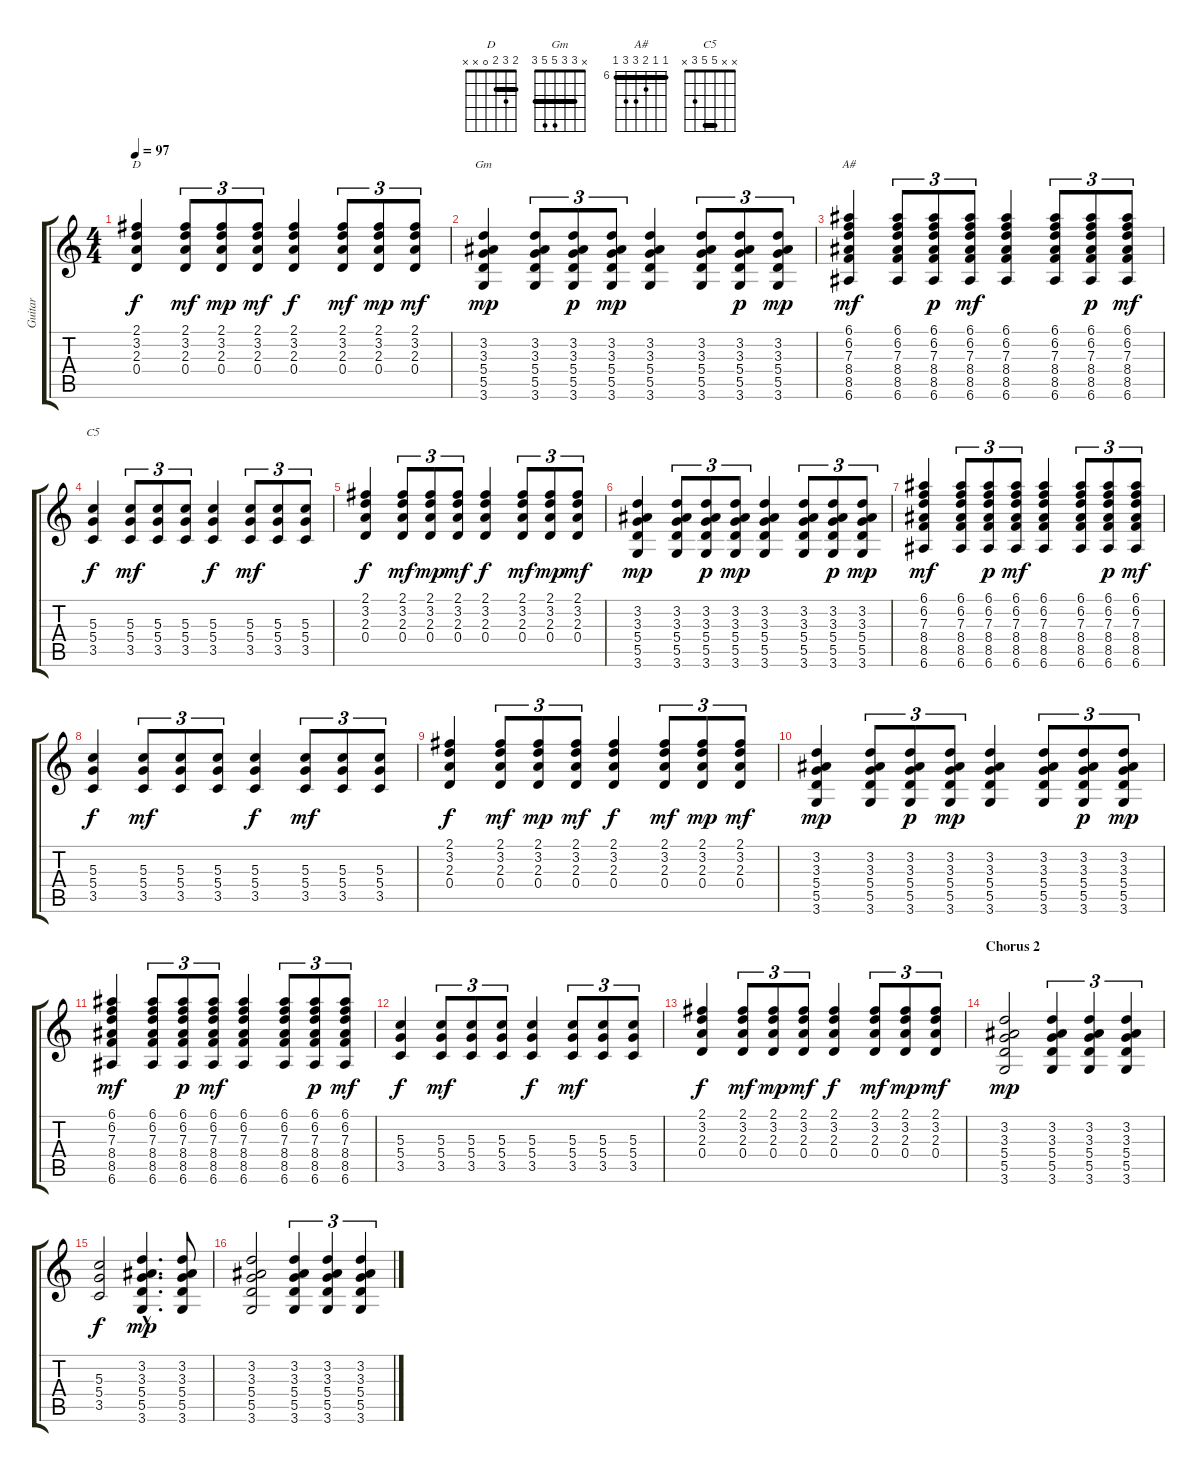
\track ("Guitar" "Guitar") {instrument acousticguitarsteel}
\staff {score tabs}
\tuning (E4 B3 G3 D3 A2 E2) {hide}
\chord ("D" 2 3 2 0 x x) {barre 2}
\chord ("Gm" x 3 3 5 5 3) {barre 3}
\chord ("A#" 6 6 7 8 8 6) {firstfret 6 barre 6}
\chord ("C5" x x 5 5 3 x) {barre 5}
\ts (4 4)
\tempo 97
\clef g2
\ks c
(2.1 3.2 2.3 0.4).4{ch "D" dy f} (2.1 3.2 2.3 0.4).8{tu (3 2) dy mf} (2.1 3.2 2.3 0.4).8{tu (3 2) dy mp} (2.1 3.2 2.3 0.4).8{tu (3 2) dy mf} (2.1 3.2 2.3 0.4).4{dy f} (2.1 3.2 2.3 0.4).8{tu (3 2) dy mf} (2.1 3.2 2.3 0.4).8{tu (3 2) dy mp} (2.1 3.2 2.3 0.4).8{tu (3 2) dy mf} |
(3.2 3.3 5.4 5.5 3.6).4{ch "Gm" dy mp} (3.2 3.3 5.4 5.5 3.6).8{tu (3 2)} (3.2 3.3 5.4 5.5 3.6).8{tu (3 2) dy p} (3.2 3.3 5.4 5.5 3.6).8{tu (3 2) dy mp} (3.2 3.3 5.4 5.5 3.6).4 (3.2 3.3 5.4 5.5 3.6).8{tu (3 2)} (3.2 3.3 5.4 5.5 3.6).8{tu (3 2) dy p} (3.2 3.3 5.4 5.5 3.6).8{tu (3 2) dy mp} |
(6.1 6.2 7.3 8.4 8.5 6.6).4{ch "A#" dy mf} (6.1 6.2 7.3 8.4 8.5 6.6).8{tu (3 2)} (6.1 6.2 7.3 8.4 8.5 6.6).8{tu (3 2) dy p} (6.1 6.2 7.3 8.4 8.5 6.6).8{tu (3 2) dy mf} (6.1 6.2 7.3 8.4 8.5 6.6).4 (6.1 6.2 7.3 8.4 8.5 6.6).8{tu (3 2)} (6.1 6.2 7.3 8.4 8.5 6.6).8{tu (3 2) dy p} (6.1 6.2 7.3 8.4 8.5 6.6).8{tu (3 2) dy mf} |
(5.3 5.4 3.5).4{ch "C5" dy f} (5.3 5.4 3.5).8{tu (3 2) dy mf} (5.3 5.4 3.5).8{tu (3 2)} (5.3 5.4 3.5).8{tu (3 2)} (5.3 5.4 3.5).4{dy f} (5.3 5.4 3.5).8{tu (3 2) dy mf} (5.3 5.4 3.5).8{tu (3 2)} (5.3 5.4 3.5).8{tu (3 2)} |
(2.1 3.2 2.3 0.4).4{dy f} (2.1 3.2 2.3 0.4).8{tu (3 2) dy mf} (2.1 3.2 2.3 0.4).8{tu (3 2) dy mp} (2.1 3.2 2.3 0.4).8{tu (3 2) dy mf} (2.1 3.2 2.3 0.4).4{dy f} (2.1 3.2 2.3 0.4).8{tu (3 2) dy mf} (2.1 3.2 2.3 0.4).8{tu (3 2) dy mp} (2.1 3.2 2.3 0.4).8{tu (3 2) dy mf} |
(3.2 3.3 5.4 5.5 3.6).4{dy mp} (3.2 3.3 5.4 5.5 3.6).8{tu (3 2)} (3.2 3.3 5.4 5.5 3.6).8{tu (3 2) dy p} (3.2 3.3 5.4 5.5 3.6).8{tu (3 2) dy mp} (3.2 3.3 5.4 5.5 3.6).4 (3.2 3.3 5.4 5.5 3.6).8{tu (3 2)} (3.2 3.3 5.4 5.5 3.6).8{tu (3 2) dy p} (3.2 3.3 5.4 5.5 3.6).8{tu (3 2) dy mp} |
(6.1 6.2 7.3 8.4 8.5 6.6).4{dy mf} (6.1 6.2 7.3 8.4 8.5 6.6).8{tu (3 2)} (6.1 6.2 7.3 8.4 8.5 6.6).8{tu (3 2) dy p} (6.1 6.2 7.3 8.4 8.5 6.6).8{tu (3 2) dy mf} (6.1 6.2 7.3 8.4 8.5 6.6).4 (6.1 6.2 7.3 8.4 8.5 6.6).8{tu (3 2)} (6.1 6.2 7.3 8.4 8.5 6.6).8{tu (3 2) dy p} (6.1 6.2 7.3 8.4 8.5 6.6).8{tu (3 2) dy mf} |
(5.3 5.4 3.5).4{dy f} (5.3 5.4 3.5).8{tu (3 2) dy mf} (5.3 5.4 3.5).8{tu (3 2)} (5.3 5.4 3.5).8{tu (3 2)} (5.3 5.4 3.5).4{dy f} (5.3 5.4 3.5).8{tu (3 2) dy mf} (5.3 5.4 3.5).8{tu (3 2)} (5.3 5.4 3.5).8{tu (3 2)} |
(2.1 3.2 2.3 0.4).4{dy f} (2.1 3.2 2.3 0.4).8{tu (3 2) dy mf} (2.1 3.2 2.3 0.4).8{tu (3 2) dy mp} (2.1 3.2 2.3 0.4).8{tu (3 2) dy mf} (2.1 3.2 2.3 0.4).4{dy f} (2.1 3.2 2.3 0.4).8{tu (3 2) dy mf} (2.1 3.2 2.3 0.4).8{tu (3 2) dy mp} (2.1 3.2 2.3 0.4).8{tu (3 2) dy mf} |
(3.2 3.3 5.4 5.5 3.6).4{dy mp} (3.2 3.3 5.4 5.5 3.6).8{tu (3 2)} (3.2 3.3 5.4 5.5 3.6).8{tu (3 2) dy p} (3.2 3.3 5.4 5.5 3.6).8{tu (3 2) dy mp} (3.2 3.3 5.4 5.5 3.6).4 (3.2 3.3 5.4 5.5 3.6).8{tu (3 2)} (3.2 3.3 5.4 5.5 3.6).8{tu (3 2) dy p} (3.2 3.3 5.4 5.5 3.6).8{tu (3 2) dy mp} |
(6.1 6.2 7.3 8.4 8.5 6.6).4{dy mf} (6.1 6.2 7.3 8.4 8.5 6.6).8{tu (3 2)} (6.1 6.2 7.3 8.4 8.5 6.6).8{tu (3 2) dy p} (6.1 6.2 7.3 8.4 8.5 6.6).8{tu (3 2) dy mf} (6.1 6.2 7.3 8.4 8.5 6.6).4 (6.1 6.2 7.3 8.4 8.5 6.6).8{tu (3 2)} (6.1 6.2 7.3 8.4 8.5 6.6).8{tu (3 2) dy p} (6.1 6.2 7.3 8.4 8.5 6.6).8{tu (3 2) dy mf} |
(5.3 5.4 3.5).4{dy f} (5.3 5.4 3.5).8{tu (3 2) dy mf} (5.3 5.4 3.5).8{tu (3 2)} (5.3 5.4 3.5).8{tu (3 2)} (5.3 5.4 3.5).4{dy f} (5.3 5.4 3.5).8{tu (3 2) dy mf} (5.3 5.4 3.5).8{tu (3 2)} (5.3 5.4 3.5).8{tu (3 2)} |
(2.1 3.2 2.3 0.4).4{dy f} (2.1 3.2 2.3 0.4).8{tu (3 2) dy mf} (2.1 3.2 2.3 0.4).8{tu (3 2) dy mp} (2.1 3.2 2.3 0.4).8{tu (3 2) dy mf} (2.1 3.2 2.3 0.4).4{dy f} (2.1 3.2 2.3 0.4).8{tu (3 2) dy mf} (2.1 3.2 2.3 0.4).8{tu (3 2) dy mp} (2.1 3.2 2.3 0.4).8{tu (3 2) dy mf} |
\section ("" "Chorus 2")
(3.2 3.3 5.4 5.5 3.6).2{dy mp} (3.2 3.3 5.4 5.5 3.6).4{tu (3 2)} (3.2 3.3 5.4 5.5 3.6).4{tu (3 2)} (3.2 3.3 5.4 5.5 3.6).4{tu (3 2)} |
(5.3 5.4 3.5).2{dy f} (3.2{hac} 3.3{hac} 5.4{hac} 5.5{hac} 3.6{hac}).4{d dy mp} (3.2 3.3 5.4 5.5 3.6).8 |
(3.2 3.3 5.4 5.5 3.6).2 (3.2 3.3 5.4 5.5 3.6).4{tu (3 2)} (3.2 3.3 5.4 5.5 3.6).4{tu (3 2)} (3.2 3.3 5.4 5.5 3.6).4{tu (3 2)}
